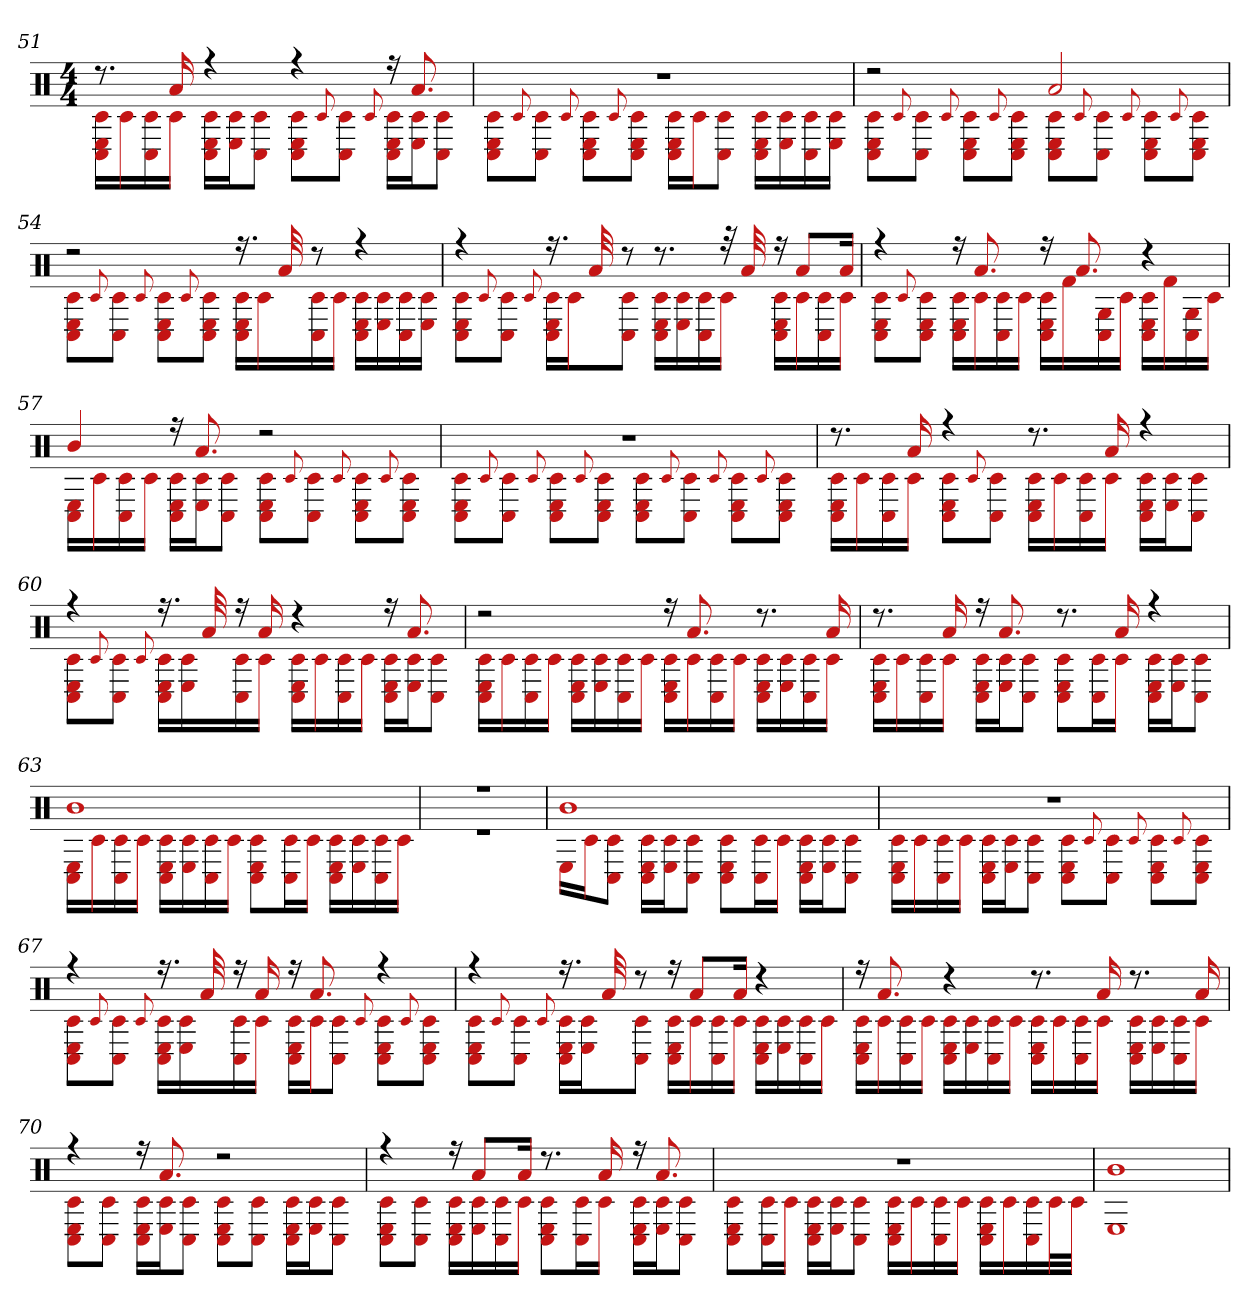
**kern
*part1
*staff1
*clefX
*k[]
*M4/4
=51
*^
8.r	16C# 16c# 16ELL
.	16c#
.	16C# 16c#
16a	16c#JJ
4r	16C# 16c# 16ELL
.	16c# 16EJ
.	8C# 8c#J
4r	8C# 8c# 8EL
.	8qqc#
.	8C# 8c#J
.	8qqc#
16r	16C# 16c# 16ELL
8.a	16c# 16EJ
.	8C# 8c#J
=52	=52
1r	8C# 8c# 8EL
.	8qqc#
.	8C# 8c#J
.	8qqc#
.	8C# 8c# 8EL
.	8qqc#
.	8E 8c# 8C#J
.	16C# 16c# 16ELL
.	16c#J
.	8C# 8c#J
.	16c# 16C# 16ELL
.	16E 16c#
.	16c# 16C#
.	16E 16c#JJ
=53	=53
2r	8E 8c# 8C#L
.	8qqc#
.	8C# 8c#J
.	8qqc#
.	8C# 8c# 8EL
.	8qqc#
.	8E 8c# 8C#J
2a	8C# 8c# 8EL
.	8qqc#
.	8c# 8C#J
.	8qqc#
.	8E 8c# 8C#L
.	8qqc#
.	8E 8c# 8C#J
=54	=54
2r	8C# 8c# 8EL
.	8qqc#
.	8C# 8c#J
.	8qqc#
.	8C# 8c# 8EL
.	8qqc#
.	8E 8C# 8c#J
16.r	16C# 16E 16c#LL
.	16c#
32a	.
8r	16C# 16c#
.	16c#JJ
4r	16C# 16c# 16ELL
.	16E 16c#
.	16C# 16c#
.	16E 16c#JJ
=55	=55
4r	8E 8C# 8c#L
.	8qqc#
.	8C# 8c#J
.	8qqc#
16.r	16C# 16c# 16ELL
.	16c#J
32a	.
8r	8C# 8c#J
8.r	16C# 16c# 16ELL
.	16c# 16E
.	16c# 16C#
32r	16c#JJ
32a	.
16r	16c# 16C# 16ELL
8aL	16c#
.	16C# 16c#
16aJk	16c#JJ
=56	=56
4r	8C# 8E 8c#L
.	8qqc#
.	8E 8C# 8c#J
16r	16C# 16c# 16ELL
8.a	16c#
.	16c# 16C#
.	16c#JJ
16r	16c# 16C# 16ELL
8.a	16f#
.	16C# 16G
.	16c#JJ
4r	16C# 16c# 16ELL
.	16f#
.	16C# 16G
.	16c#JJ
=57	=57
4b	16C# 16ELL
.	16c#
.	16C# 16c#
.	16c#JJ
16r	16C# 16c# 16ELL
8.a	16E 16c#J
.	8C# 8c#J
2r	8C# 8E 8c#L
.	8qqc#
.	8C# 8c#J
.	8qqc#
.	8C# 8c# 8EL
.	8qqc#
.	8E 8C# 8c#J
=58	=58
1r	8C# 8c# 8EL
.	8qqc#
.	8C# 8c#J
.	8qqc#
.	8C# 8c# 8EL
.	8qqc#
.	8E 8C# 8c#J
.	8C# 8E 8c#L
.	8qqc#
.	8C# 8c#J
.	8qqc#
.	8C# 8c# 8EL
.	8qqc#
.	8E 8C# 8c#J
=59	=59
8.r	16C# 16E 16c#LL
.	16c#
.	16C# 16c#
16a	16c#JJ
4r	8C# 8c# 8EL
.	8qqc#
.	8C# 8c#J
8.r	16C# 16c# 16ELL
.	16c#
.	16C# 16c#
16a	16c#JJ
4r	16C# 16c# 16ELL
.	16E 16c#J
.	8C# 8c#J
=60	=60
4r	8C# 8c# 8EL
.	8qqc#
.	8C# 8c#J
.	8qqc#
16.r	16C# 16c# 16ELL
.	16E 16c#
32a	.
16r	16C# 16c#
16a	16c#JJ
4r	16C# 16c# 16ELL
.	16c#
.	16C# 16c#
.	16c#JJ
16r	16C# 16c# 16ELL
8.a	16c# 16EJ
.	8C# 8c#J
=61	=61
2r	16C# 16E 16c#LL
.	16c#
.	16C# 16c#
.	16c#JJ
.	16C# 16c# 16ELL
.	16E 16c#
.	16C# 16c#
.	16c#JJ
16r	16C# 16c# 16ELL
8.a	16c#
.	16C# 16c#
.	16c#JJ
8.r	16C# 16c# 16ELL
.	16c# 16E
.	16C# 16c#
16a	16c#JJ
=62	=62
8.r	16C# 16c# 16ELL
.	16c#
.	16C# 16c#
16a	16c#JJ
16r	16C# 16c# 16ELL
8.a	16c# 16EJ
.	8C# 8c#J
8.r	8C# 8E 8c#L
.	16C# 16c#L
16a	16c#JJ
4r	16C# 16c# 16ELL
.	16E 16c#J
.	8C# 8c#J
=63	=63
1b	16C# 16ELL
.	16c#
.	16C# 16c#
.	16c#JJ
.	16C# 16c# 16ELL
.	16E 16c#
.	16C# 16c#
.	16c#JJ
.	8C# 8E 8c#L
.	16C# 16c#L
.	16c#JJ
.	16C# 16c# 16ELL
.	16E 16c#
.	16C# 16c#
.	16c#JJ
=64	=64
1r	1r
=65	=65
1b	16ELL
.	16c#J
.	8C# 8c#J
.	16C# 16c# 16ELL
.	16c# 16EJ
.	8C# 8c#J
.	8C# 8E 8c#L
.	16C# 16c#L
.	16c#JJ
.	16C# 16c# 16ELL
.	16E 16c#J
.	8C# 8c#J
=66	=66
1r	16C# 16c# 16ELL
.	16c#
.	16C# 16c#
.	16c#JJ
.	16C# 16c# 16ELL
.	16c# 16EJ
.	8C# 8c#J
.	8C# 8E 8c#L
.	8qqc#
.	8C# 8c#J
.	8qqc#
.	8C# 8E 8c#L
.	8qqc#
.	8E 8C# 8c#J
=67	=67
4r	8E 8C# 8c#L
.	8qqc#
.	8C# 8c#J
.	8qqc#
16.r	16C# 16c# 16ELL
.	16E 16c#
32a	.
16r	16C# 16c#
16a	16c#JJ
16r	16C# 16c# 16ELL
8.a	16c#J
.	8C# 8c#J
.	8qqc#
4r	8C# 8c# 8EL
.	8qqc#
.	8E 8C# 8c#J
=68	=68
4r	8C# 8c# 8EL
.	8qqc#
.	8C# 8c#J
.	8qqc#
16.r	16C# 16c# 16ELL
.	16E 16c#J
32a	.
8r	8C# 8c#J
16r	16C# 16E 16c#LL
8aL	16c#
.	16C# 16c#
16aJk	16c#JJ
4r	16C# 16c# 16ELL
.	16E 16c#
.	16C# 16c#
.	16c#JJ
=69	=69
16r	16C# 16c# 16ELL
8.a	16c#
.	16C# 16c#
.	16c#JJ
4r	16C# 16c# 16ELL
.	16E 16c#
.	16C# 16c#
.	16c#JJ
8.r	16C# 16c# 16ELL
.	16c#
.	16C# 16c#
16a	16c#JJ
8.r	16C# 16c# 16ELL
.	16c# 16E
.	16C# 16c#
16a	16c#JJ
=70	=70
4r	8C# 8E 8c#L
.	8C# 8c#J
16r	16C# 16c# 16ELL
8.a	16E 16c#J
.	8C# 8c#J
2r	8C# 8E 8c#L
.	8C# 8c#J
.	16C# 16c# 16ELL
.	16E 16c#J
.	8C# 8c#J
=71	=71
4r	8C# 8E 8c#L
.	8C# 8c#J
16r	16C# 16c# 16ELL
8aL	16E 16c#
.	16C# 16c#
16aJk	16c#JJ
8.r	8C# 8E 8c#L
.	16C# 16c#L
16a	16c#JJ
16r	16C# 16E 16c#LL
8.a	16E 16c#J
.	8C# 8c#J
=72	=72
1r	8C# 8E 8c#L
.	16C# 16c#L
.	16c#JJ
.	16C# 16c# 16ELL
.	16E 16c#J
.	8C# 8c#J
.	16C# 16c# 16ELL
.	16c#
.	16C# 16c#
.	16c#JJ
.	16C# 16E 16c#LL
.	16c#
.	16C# 16c#
.	32c#L
.	32c#JJJ
=73	=73
1b	1E
*v	*v
=
*-
